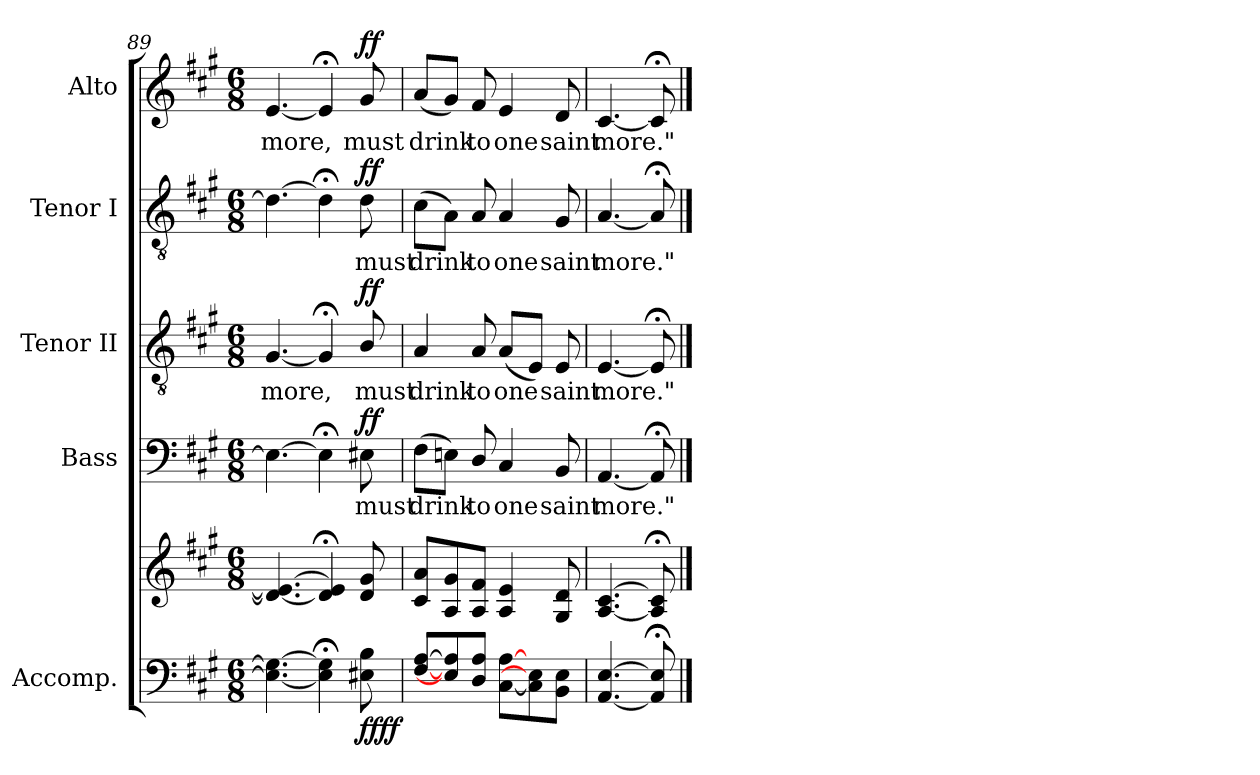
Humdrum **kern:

**kern	**kern	**dynam	**kern	**text	**dynam	**kern	**text	**dynam	**kern	**text	**dynam	**kern	**text	**dynam
*part5	*part5	*part5	*part4	*part4	*part4	*part3	*part3	*part3	*part2	*part2	*part2	*part1	*part1	*part1
*staff6	*staff5	*staff5/6	*staff4	*staff4	*staff4	*staff3	*staff3	*staff3	*staff2	*staff2	*staff2	*staff1	*staff1	*staff1
*I"Accomp.	*	*	*I"Bass	*	*	*I"Tenor II	*	*	*I"Tenor I	*	*	*I"Alto	*	*
*	*	*	*I'B	*	*	*I'T II	*	*	*I'T I	*	*	*I'A	*	*
*clefF4	*clefG2	*	*clefF4	*	*	*clefGv2	*	*	*clefGv2	*	*	*clefG2	*	*
*k[f#c#g#]	*k[f#c#g#]	*	*k[f#c#g#]	*	*	*k[f#c#g#]	*	*	*k[f#c#g#]	*	*	*k[f#c#g#]	*	*
*A:	*A:	*	*A:	*	*	*A:	*	*	*A:	*	*	*A:	*	*
*M6/8	*M6/8	*	*M6/8	*	*	*M6/8	*	*	*M6/8	*	*	*M6/8	*	*
=89	=89	=89	=89	=89	=89	=89	=89	=89	=89	=89	=89	=89	=89	=89
!	!	!	!	!	!	!	!LO:LY:b	!	!	!	!	!	!LO:LY:b	!
4.E_ 4.G#_	4.d_ 4.e_	.	4.E_	.	.	[4.G#	more,	.	4.d_	.	.	[4.e	more,	.
4E];< 4G#];<	4d];< 4e];<	.	4E;<]	.	.	4G#;<]	.	.	4d;<]	.	.	4e;<]	.	.
!	!	!LO:DY:b=2	!	!LO:LY:b	!	!	!LO:LY:b	!	!	!LO:LY:b	!	!	!LO:LY:b	!
!	!	!LO:DY:n=1:b	!	!	!LO:DY:b	!	!	!LO:DY:b	!	!	!LO:DY:b	!	!	!LO:DY:b
8E#X 8B	8d 8g#	ff ff	8E#X	must	ff	8B/	must	ff	8d	must	ff	8g#	must	ff
=90	=90	=90	=90	=90	=90	=90	=90	=90	=90	=90	=90	=90	=90	=90
!	!	!	!	!LO:LY:b	!	!	!LO:LY:b	!	!	!LO:LY:b	!	!	!LO:LY:b	!
[8F# [8AL	8c# 8aL	.	(>8F#L	drink	.	4A	drink	.	(>8c#L	drink	.	(<8aL	drink	.
8En] 8A]	8A 8g#	.	8EnJ)	.	.	.	.	.	8AJ)	.	.	8g#J)	.	.
!	!	!	!	!LO:LY:b	!	!	!LO:LY:b	!	!	!LO:LY:b	!	!	!LO:LY:b	!
8D/ 8A/J	8A 8f#J	.	8D/	to	.	8A	to	.	8A	to	.	8f#	to	.
!	!	!	!	!LO:LY:b	!	!	!LO:LY:b	!	!	!LO:LY:b	!	!	!LO:LY:b	!
[8C# [8AL	4A 4e	.	4C#	one	.	(<8AL	one	.	4A	one	.	4e	one	.
8C#] 8E]	.	.	.	.	.	8EJ)	.	.	.	.	.	.	.	.
!	!	!	!	!LO:LY:b	!	!	!LO:LY:b	!	!	!LO:LY:b	!	!	!LO:LY:b	!
8BB 8EJ	8G# 8d	.	8BB	saint	.	8E	saint	.	8G#	saint	.	8d	saint	.
=91	=91	=91	=91	=91	=91	=91	=91	=91	=91	=91	=91	=91	=91	=91
!	!	!	!	!LO:LY:b	!	!	!LO:LY:b	!	!	!LO:LY:b	!	!	!LO:LY:b	!
[4.AA [4.E	[4.A [4.c#	.	[4.AA	more."	.	[4.E	more."	.	[4.A	more."	.	[4.c#	more."	.
8AA]; 8E];	8A];< 8c#];<	.	8AA;<]	.	.	8E;<]	.	.	8A;<]	.	.	8c#;<]	.	.
==	==	==	==	==	==	==	==	==	==	==	==	==	==	==
*-	*-	*-	*-	*-	*-	*-	*-	*-	*-	*-	*-	*-	*-	*-
